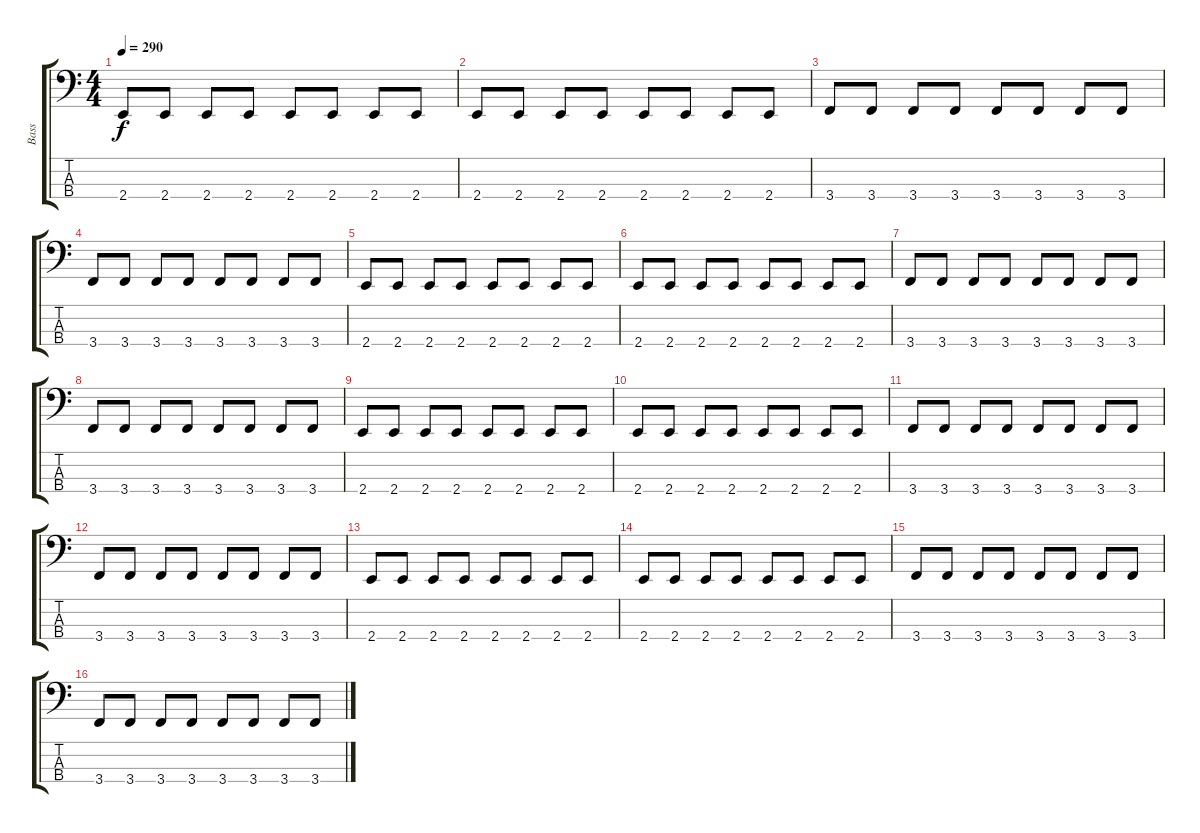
\track ("Bass" "Bass") {instrument electricbasspick}
\staff {score tabs}
\tuning (F2 C2 G1 D1) {hide}
\ts (4 4)
\tempo 290
\clef f4
\ks c
2.4.8{dy f} 2.4.8 2.4.8 2.4.8 2.4.8 2.4.8 2.4.8 2.4.8 |
2.4.8 2.4.8 2.4.8 2.4.8 2.4.8 2.4.8 2.4.8 2.4.8 |
3.4.8 3.4.8 3.4.8 3.4.8 3.4.8 3.4.8 3.4.8 3.4.8 |
3.4.8 3.4.8 3.4.8 3.4.8 3.4.8 3.4.8 3.4.8 3.4.8 |
2.4.8 2.4.8 2.4.8 2.4.8 2.4.8 2.4.8 2.4.8 2.4.8 |
2.4.8 2.4.8 2.4.8 2.4.8 2.4.8 2.4.8 2.4.8 2.4.8 |
3.4.8 3.4.8 3.4.8 3.4.8 3.4.8 3.4.8 3.4.8 3.4.8 |
3.4.8 3.4.8 3.4.8 3.4.8 3.4.8 3.4.8 3.4.8 3.4.8 |
2.4.8 2.4.8 2.4.8 2.4.8 2.4.8 2.4.8 2.4.8 2.4.8 |
2.4.8 2.4.8 2.4.8 2.4.8 2.4.8 2.4.8 2.4.8 2.4.8 |
3.4.8 3.4.8 3.4.8 3.4.8 3.4.8 3.4.8 3.4.8 3.4.8 |
3.4.8 3.4.8 3.4.8 3.4.8 3.4.8 3.4.8 3.4.8 3.4.8 |
2.4.8 2.4.8 2.4.8 2.4.8 2.4.8 2.4.8 2.4.8 2.4.8 |
2.4.8 2.4.8 2.4.8 2.4.8 2.4.8 2.4.8 2.4.8 2.4.8 |
3.4.8 3.4.8 3.4.8 3.4.8 3.4.8 3.4.8 3.4.8 3.4.8 |
3.4.8 3.4.8 3.4.8 3.4.8 3.4.8 3.4.8 3.4.8 3.4.8
